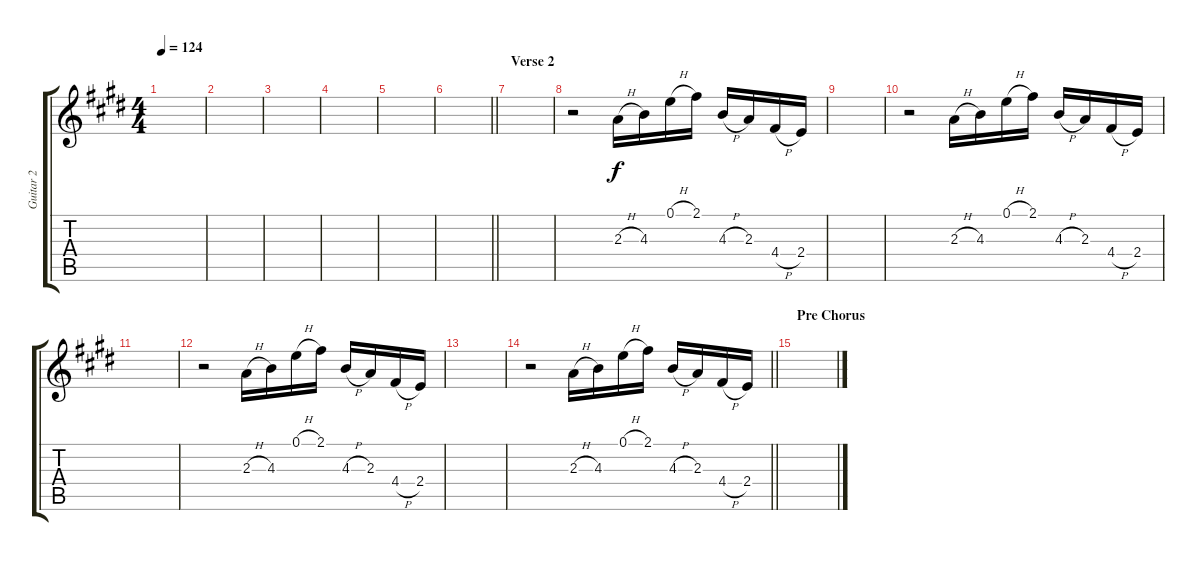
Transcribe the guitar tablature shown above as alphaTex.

\track ("Guitar 2" "Guitar 2") {instrument electricguitarclean}
\staff {score tabs}
\tuning (E4 B3 G3 D3 A2 E2) {hide}
\ts (4 4)
\tempo 124
\clef g2
\ks e
|
|
|
|
|
\barLineRight lightlight
|
\section ("" "Verse 2")
|
r.2 2.3{h}.16 4.3.16 0.1{h}.16 2.1.16 4.3{h}.16 2.3.16 4.4{h}.16 2.4.16 |
|
r.2 2.3{h}.16 4.3.16 0.1{h}.16 2.1.16 4.3{h}.16 2.3.16 4.4{h}.16 2.4.16 |
|
r.2 2.3{h}.16 4.3.16 0.1{h}.16 2.1.16 4.3{h}.16 2.3.16 4.4{h}.16 2.4.16 |
|
\barLineRight lightlight
r.2 2.3{h}.16 4.3.16 0.1{h}.16 2.1.16 4.3{h}.16 2.3.16 4.4{h}.16 2.4.16 |
\section ("" "Pre Chorus")
